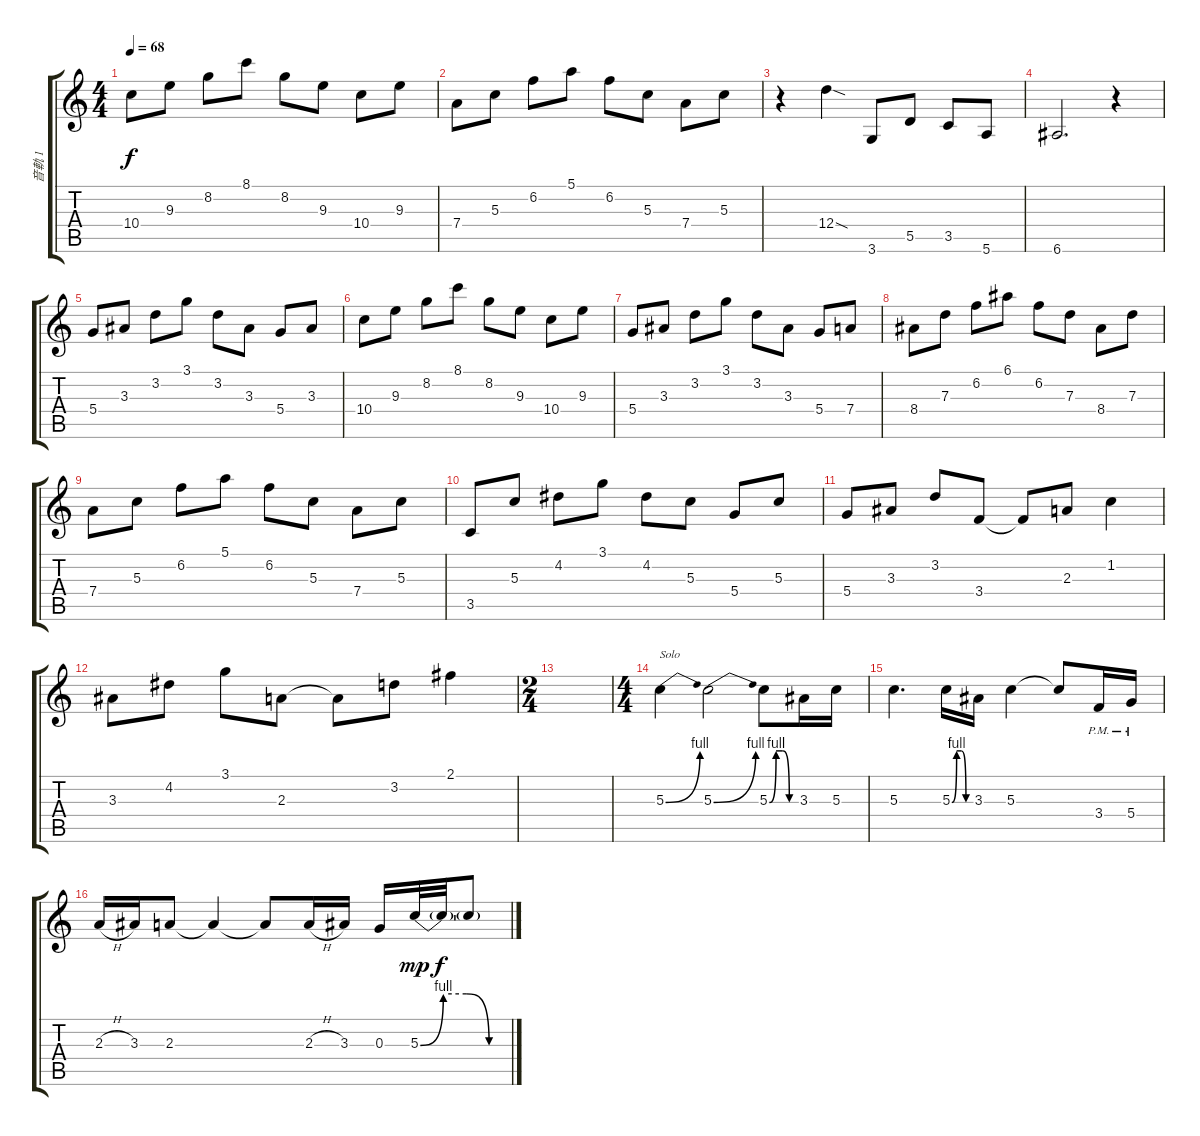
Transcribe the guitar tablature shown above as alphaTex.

\track ("音軌 1" "音軌 1") {instrument overdrivenguitar}
\staff {score tabs}
\tuning (E4 B3 G3 D3 A2 E2) {hide}
\ts (4 4)
\tempo 68
\clef g2
\ks c
10.4.8{dy f} 9.3.8 8.2.8 8.1.8 8.2.8 9.3.8 10.4.8 9.3.8 |
7.4.8 5.3.8 6.2.8 5.1.8 6.2.8 5.3.8 7.4.8 5.3.8 |
r.4 12.4{sod}.4 3.6.8 5.5.8 3.5.8 5.6.8 |
6.6.2{d} r.4 |
5.4.8 3.3.8 3.2.8 3.1.8 3.2.8 3.3.8 5.4.8 3.3.8 |
10.4.8 9.3.8 8.2.8 8.1.8 8.2.8 9.3.8 10.4.8 9.3.8 |
5.4.8 3.3.8 3.2.8 3.1.8 3.2.8 3.3.8 5.4.8 7.4.8 |
8.4.8 7.3.8 6.2.8 6.1.8 6.2.8 7.3.8 8.4.8 7.3.8 |
7.4.8 5.3.8 6.2.8 5.1.8 6.2.8 5.3.8 7.4.8 5.3.8 |
3.5.8 5.3.8 4.2.8 3.1.8 4.2.8 5.3.8 5.4.8 5.3.8 |
5.4.8 3.3.8 3.2.8 3.4.8 3.4{t}.8 2.3.8 1.2.4 |
3.3.8 4.2.8 3.1.8 2.3.8 2.3{t}.8 3.2.8 2.1.4 |
\ts (2 4)
|
\ts (4 4)
5.3{be (bend 0 0 60 4)}.4{txt "Solo" instrument overdrivenguitar} 5.3{be (bend 0 0 60 4)}.2 5.3{be (custom 0 0 15 4 30 4 45 0 60 0)}.8 3.3.16 5.3.16 |
5.3.4{d} 5.3{be (custom 0 0 15 4 30 4 45 0 60 0)}.16 3.3.16 5.3.4 5.3{t}.8 3.4{pm}.16 5.4{pm}.16 |
2.3{h}.16 3.3.16 2.3.8 2.3{t}.4 2.3{t}.8 2.3{h}.16 3.3.16 0.3.16 5.3{be (custom 0 0 15 4 30 4 45 0 60 0)}.32{dy mp} 5.3{t}.32{dy f} 5.3{t}.8
